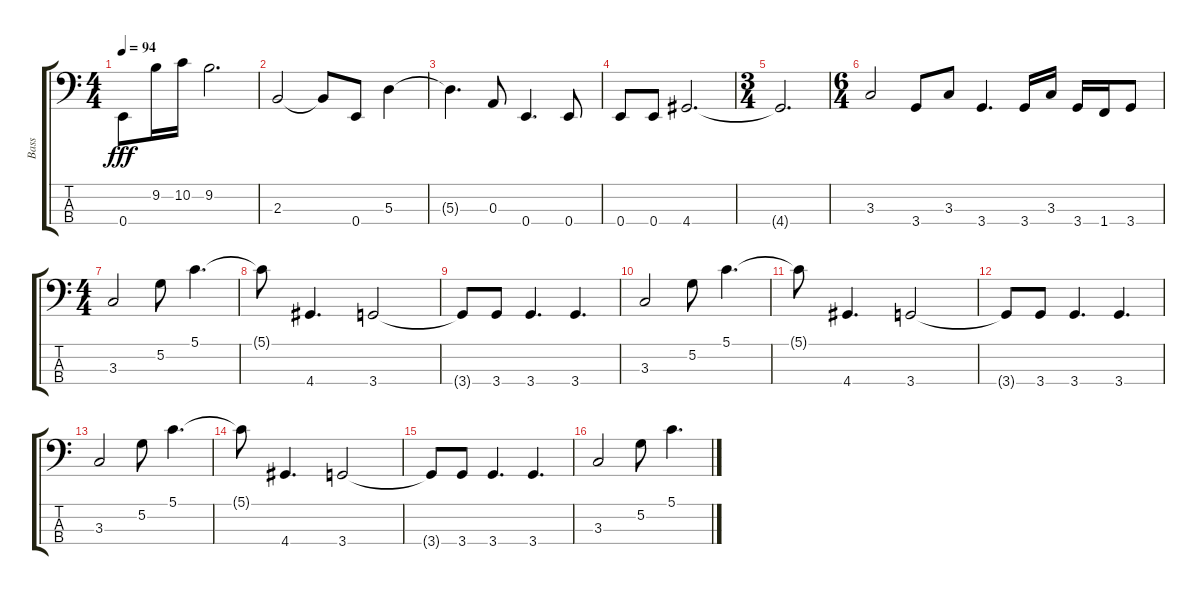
\track ("Bass" "Bass") {instrument electricbassfinger}
\staff {score tabs}
\tuning (G2 D2 A1 E1) {hide}
\ts (4 4)
\tempo 94
\clef f4
\ks c
0.4{t}.8{dy fff} 9.2.16 10.2.16 9.2.2{d} |
2.3.2 2.3{t}.8 0.4.8 5.3.4 |
5.3{t}.4{d} 0.3.8 0.4.4{d} 0.4.8 |
0.4.8 0.4.8 4.4.2{d} |
\ts (3 4)
4.4{t}.2{d} |
\ts (6 4)
3.3.2 3.4.8 3.3.8 3.4.4{d} 3.4.16 3.3.16 3.4.16 1.4.16 3.4.8 |
\ts (4 4)
3.3.2 5.2.8 5.1.4{d} |
5.1{t}.8 4.4.4{d} 3.4.2 |
3.4{t}.8 3.4.8 3.4.4{d} 3.4.4{d} |
3.3.2 5.2.8 5.1.4{d} |
5.1{t}.8 4.4.4{d} 3.4.2 |
3.4{t}.8 3.4.8 3.4.4{d} 3.4.4{d} |
3.3.2 5.2.8 5.1.4{d} |
5.1{t}.8 4.4.4{d} 3.4.2 |
3.4{t}.8 3.4.8 3.4.4{d} 3.4.4{d} |
3.3.2 5.2.8 5.1.4{d}
